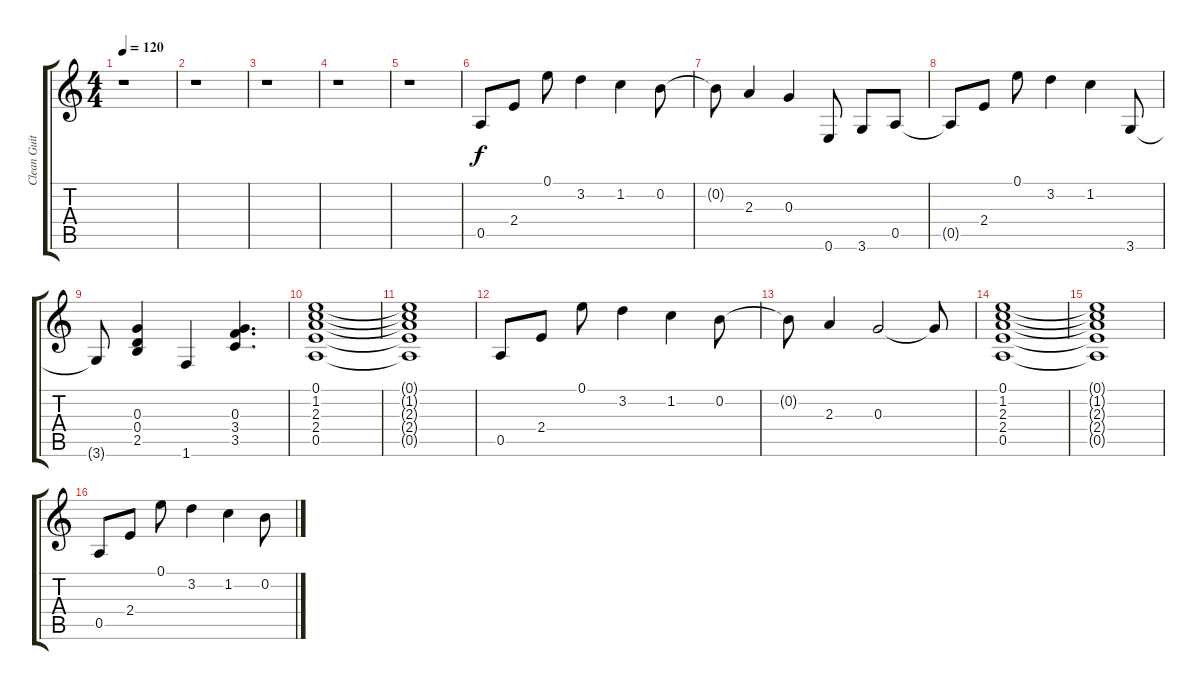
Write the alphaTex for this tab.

\track ("Clean Guitar 1" "Clean Guit") {instrument acousticguitarsteel}
\staff {score tabs}
\tuning (E4 B3 G3 D3 A2 E2) {hide}
\ts (4 4)
\tempo 120
\clef g2
\ks c
r.1{dy f} |
r.1 |
r.1 |
r.1 |
r.1 |
0.5.8 2.4.8 0.1.8 3.2.4 1.2.4 0.2.8 |
0.2{t}.8 2.3.4 0.3.4 0.6.8 3.6.8 0.5.8 |
0.5{t}.8 2.4.8 0.1.8 3.2.4 1.2.4 3.6.8 |
3.6{t}.8 (0.3 0.4 2.5).4 1.6.4 (0.3 3.4 3.5).4{d} |
(0.1 1.2 2.3 2.4 0.5).1 |
(0.1{t} 1.2{t} 2.3{t} 2.4{t} 0.5{t}).1 |
0.5.8 2.4.8 0.1.8 3.2.4 1.2.4 0.2.8 |
0.2{t}.8 2.3.4 0.3.2 0.3{t}.8 |
(0.1 1.2 2.3 2.4 0.5).1 |
(0.1{t} 1.2{t} 2.3{t} 2.4{t} 0.5{t}).1 |
0.5.8 2.4.8 0.1.8 3.2.4 1.2.4 0.2.8
